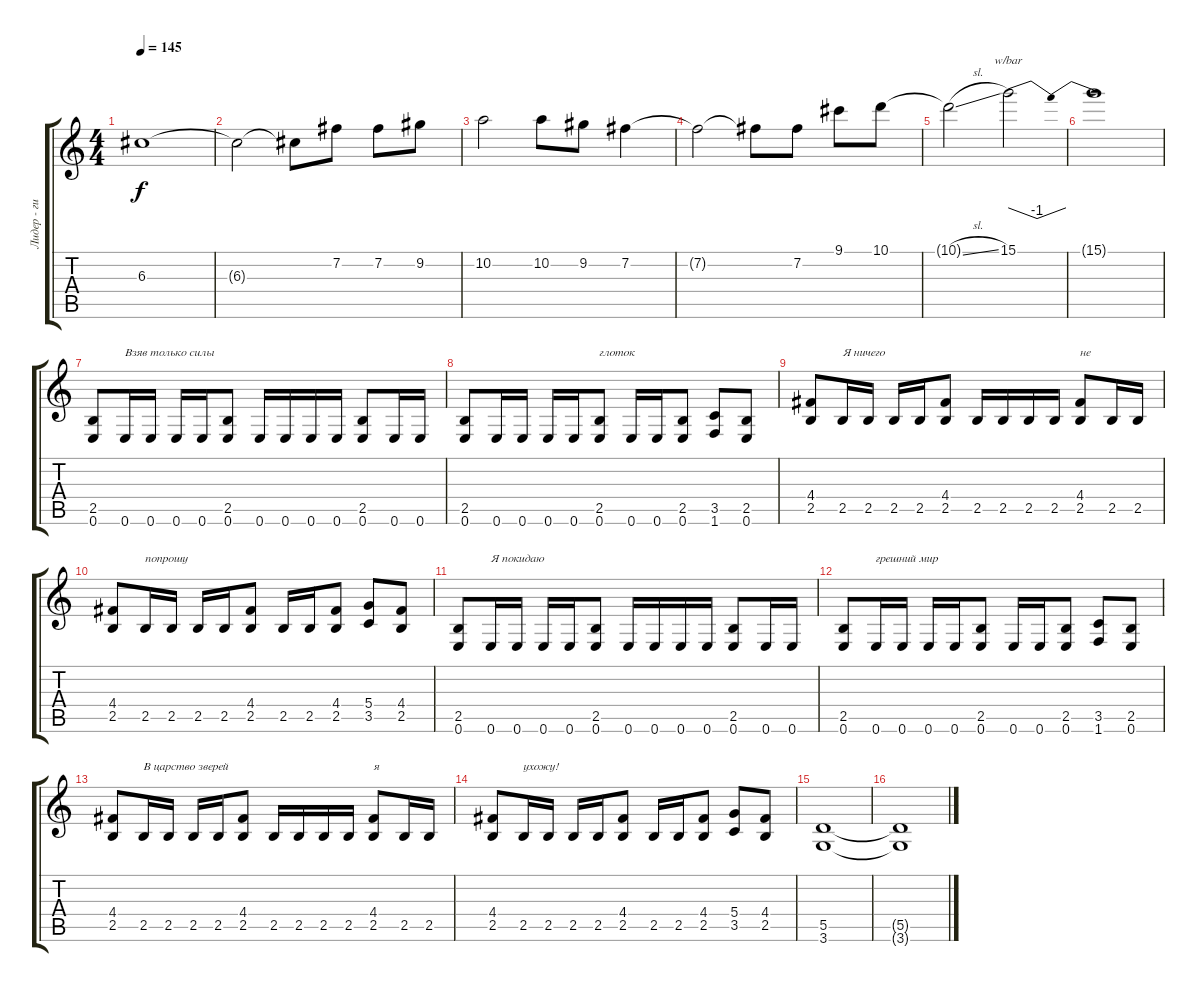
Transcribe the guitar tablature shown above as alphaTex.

\track ("Лидер - гитара" "Лидер - ги") {instrument distortionguitar}
\staff {score tabs}
\tuning (E4 B3 G3 D3 A2 E2) {hide}
\ts (4 4)
\tempo 145
\clef g2
\ks c
6.3.1{dy f} |
6.3{t}.2 6.3{t}.8 7.2.8 7.2.8 9.2.8 |
10.2.2 10.2.8 9.2.8 7.2.4 |
7.2{t}.2 7.2{t}.8 7.2.8 9.1.8 10.1.8 |
10.1{sl t}.2 15.1.2{tbe (dip default 0 0 30 -4 60 0)} |
15.1{t}.1 |
(2.5 0.6).8 0.6.16{txt "Взяв только силы"} 0.6.16 0.6.16 0.6.16 (2.5 0.6).8 0.6.16 0.6.16 0.6.16 0.6.16 (2.5 0.6).8 0.6.16 0.6.16 |
(2.5 0.6).8 0.6.16 0.6.16 0.6.16 0.6.16 (2.5 0.6).8{txt "глоток"} 0.6.16 0.6.16 (2.5 0.6).8 (3.5 1.6).8 (2.5 0.6).8 |
(4.4 2.5).8 2.5.16{txt "Я ничего"} 2.5.16 2.5.16 2.5.16 (4.4 2.5).8 2.5.16 2.5.16 2.5.16 2.5.16 (4.4 2.5).8{txt "не"} 2.5.16 2.5.16 |
(4.4 2.5).8 2.5.16{txt "попрошу"} 2.5.16 2.5.16 2.5.16 (4.4 2.5).8 2.5.16 2.5.16 (4.4 2.5).8 (5.4 3.5).8 (4.4 2.5).8 |
(2.5 0.6).8 0.6.16{txt "Я покидаю"} 0.6.16 0.6.16 0.6.16 (2.5 0.6).8 0.6.16 0.6.16 0.6.16 0.6.16 (2.5 0.6).8 0.6.16 0.6.16 |
(2.5 0.6).8 0.6.16{txt "грешний мир"} 0.6.16 0.6.16 0.6.16 (2.5 0.6).8 0.6.16 0.6.16 (2.5 0.6).8 (3.5 1.6).8 (2.5 0.6).8 |
(4.4 2.5).8 2.5.16{txt "В царство зверей"} 2.5.16 2.5.16 2.5.16 (4.4 2.5).8 2.5.16 2.5.16 2.5.16 2.5.16 (4.4 2.5).8{txt "я"} 2.5.16 2.5.16 |
(4.4 2.5).8 2.5.16{txt "ухожу!"} 2.5.16 2.5.16 2.5.16 (4.4 2.5).8 2.5.16 2.5.16 (4.4 2.5).8 (5.4 3.5).8 (4.4 2.5).8 |
(5.5 3.6).1 |
(5.5{t} 3.6{t}).1
